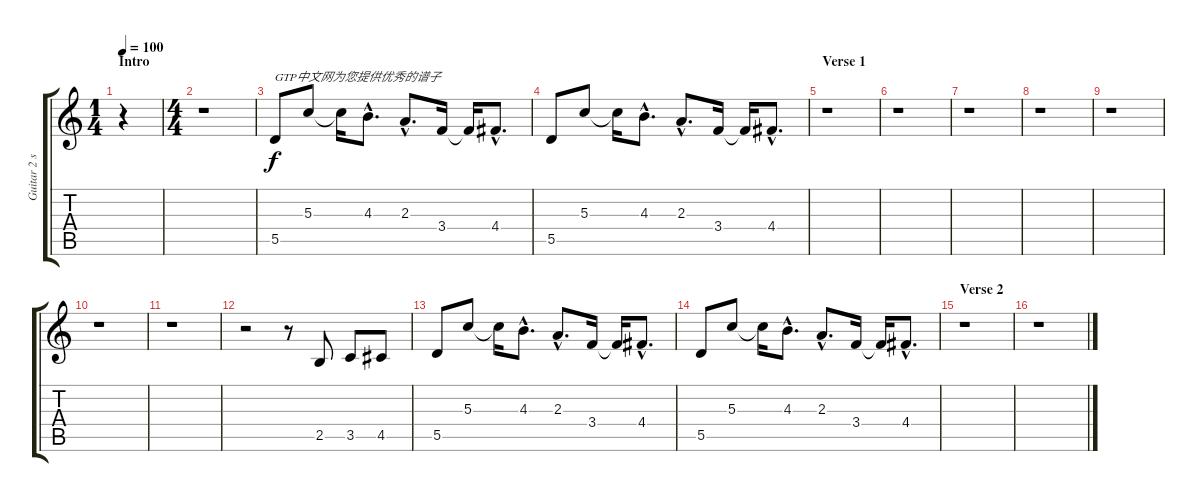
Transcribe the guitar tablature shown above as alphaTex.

\track ("Guitar 2 solo" "Guitar 2 s") {instrument overdrivenguitar}
\staff {score tabs}
\tuning (E4 B3 G3 D3 A2 E2) {hide}
\ts (1 4)
\section ("" "Intro")
\tempo 100
\clef g2
\ks c
r.4{dy f instrument overdrivenguitar} |
\ts (4 4)
r.1 |
5.5.8{txt "GTP中文网为您提供优秀的谱子"} 5.3.8 5.3{t}.16 4.3{hac}.8{d} 2.3{hac}.8{d} 3.4.16 3.4{t}.16 4.4{hac}.8{d} |
5.5.8 5.3.8 5.3{t}.16 4.3{hac}.8{d} 2.3{hac}.8{d} 3.4.16 3.4{t}.16 4.4{hac}.8{d} |
\section ("" "Verse 1")
r.1 |
r.1 |
r.1 |
r.1 |
r.1 |
r.1 |
r.1 |
r.2 r.8 2.5.8 3.5.8 4.5.8 |
5.5.8 5.3.8 5.3{t}.16 4.3{hac}.8{d} 2.3{hac}.8{d} 3.4.16 3.4{t}.16 4.4{hac}.8{d} |
5.5.8 5.3.8 5.3{t}.16 4.3{hac}.8{d} 2.3{hac}.8{d} 3.4.16 3.4{t}.16 4.4{hac}.8{d} |
\section ("" "Verse 2")
r.1 |
r.1
